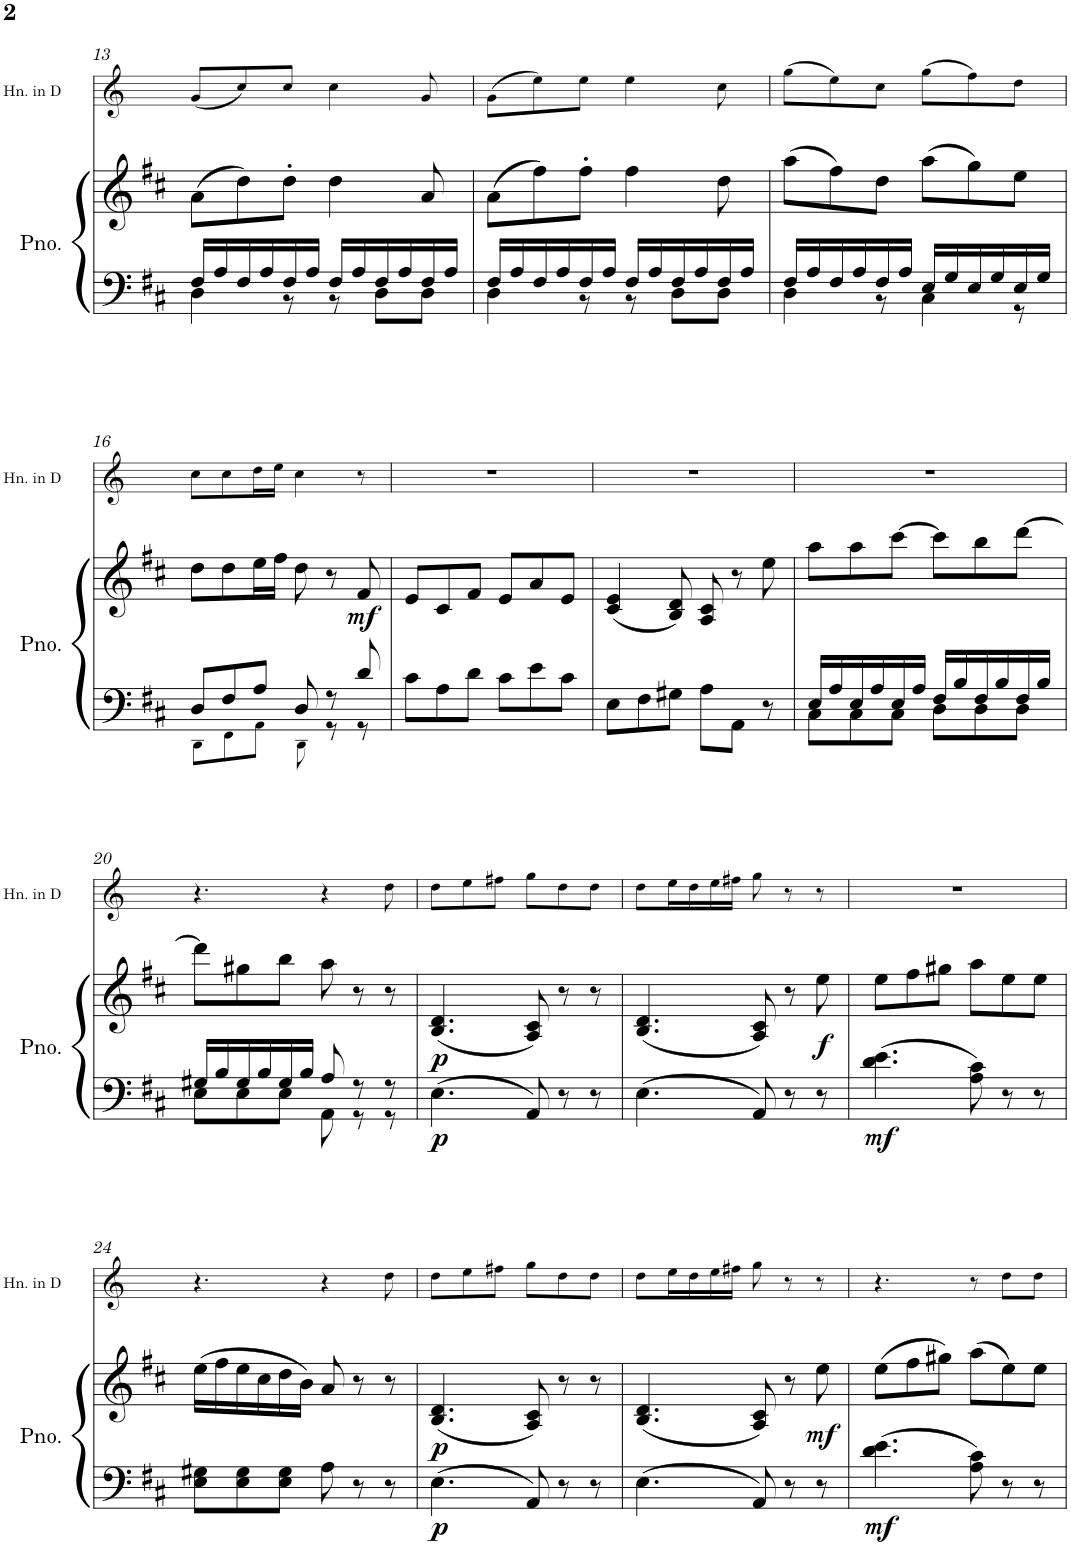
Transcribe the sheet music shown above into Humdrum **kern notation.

**kern	**kern	**dynam	**kern
*part2	*part2	*part2	*part1
*staff3	*staff2	*staff2/3	*staff1
*I"Piano	*	*	*I"Horn in D
*I'Pno.	*	*	*I'Hn. in D
!!LO:PB:g=z
*clefF4	*clefG2	*	*clefG2
*	*	*	*Trd4c7
*k[f#c#]	*k[f#c#]	*	*k[]
*M6/8	*M6/8	*	*M6/8
=13	=13	=13	=13
*^	*	*	*
16F#/LL	4D\	(8a\L	.	(8g/L
16A/	.	.	.	.
16F#/	.	8dd\)	.	8cc/)
16A/	.	.	.	.
16F#/	8r	8dd'\J	.	8cc/J
16A/JJ	.	.	.	.
16F#/LL	8r	4dd\	.	4cc\
16A/	.	.	.	.
16F#/	8D\L	.	.	.
16A/	.	.	.	.
16F#/	8D\J	8a/	.	8g/
16A/JJ	.	.	.	.
=14	=14	=14	=14	=14
16F#/LL	4D\	(8a\L	.	(8g\L
16A/	.	.	.	.
16F#/	.	8ff#\)	.	8ee\)
16A/	.	.	.	.
16F#/	8r	8ff#'\J	.	8ee\J
16A/JJ	.	.	.	.
16F#/LL	8r	4ff#\	.	4ee\
16A/	.	.	.	.
16F#/	8D\L	.	.	.
16A/	.	.	.	.
16F#/	8D\J	8dd\	.	8cc\
16A/JJ	.	.	.	.
=15	=15	=15	=15	=15
16F#/LL	4D\	(8aa\L	.	(8gg\L
16A/	.	.	.	.
16F#/	.	8ff#\)	.	8ee\)
16A/	.	.	.	.
16F#/	8r	8dd\J	.	8cc\J
16A/JJ	.	.	.	.
16E/LL	4C#\	(8aa\L	.	(8gg\L
16G/	.	.	.	.
16E/	.	8gg\)	.	8ff\)
16G/	.	.	.	.
16E/	8r	8ee\J	.	8dd\J
16G/JJ	.	.	.	.
!!LO:LB:g=z
=16	=16	=16	=16	=16
8D/L	8DD!\L	8dd\L	.	8cc\L
8F#/	8FF#!\	8dd\	.	8cc\
8A/J	8AA!\J	16ee\L	.	16dd\L
.	.	16ff#\JJ	.	16ee\JJ
8D/	8DD!\	8dd\	.	4cc\
8r	8r	8r	.	.
!	!	!	!LO:DY:b	!
8d/	8r	8f#/	mf	8r
*v	*v	*	*	*
=17	=17	=17	=17
8c#\L	8e/L	.	2.r
8A\	8c#/	.	.
8d\J	8f#/J	.	.
8c#\L	8e/L	.	.
8e\	8a/	.	.
8c#\J	8e/J	.	.
=18	=18	=18	=18
8E\L	(4c#/ 4e/	.	2.r
8F#\	.	.	.
8G#X\J	8B/ 8d/)	.	.
8A\L	8A/ 8c#/	.	.
8AA\J	8r	.	.
8r	8ee\	.	.
=19	=19	=19	=19
*^	*	*	*
16E/LL	8C#\L	8aa\L	.	2.r
16A/	.	.	.	.
16E/	8C#\	8aa\	.	.
16A/	.	.	.	.
16E/	8C#\J	[8ccc#\J	.	.
16A/JJ	.	.	.	.
16F#/LL	8D\L	8ccc#\L]	.	.
16B/	.	.	.	.
16F#/	8D\	8bb\	.	.
16B/	.	.	.	.
16F#/	8D\J	[8ddd\J	.	.
16B/JJ	.	.	.	.
!!LO:LB:g=z
=20	=20	=20	=20	=20
16G#X/LL	8E\L	8ddd\L]	.	4.r
16B/	.	.	.	.
16G#/	8E\	8gg#X\	.	.
16B/	.	.	.	.
16G#/	8E\J	8bb\J	.	.
16B/JJ	.	.	.	.
8A/	8AA\	8aa\	.	4r
8r	8r	8r	.	.
8r	8r	8r	.	8dd\
=21	=21	=21	=21	=21
!	!	!	!LO:DY:b=2	!
!	!	!	!LO:DY:n=1:b	!
*v	*v	*	*	*
4.E\	(4.B/ 4.d/	p p	8dd\L
.	.	.	8ee\
.	.	.	8ff#X\J
8AA/	8A/ 8c#/)	.	8gg\L
8r	8r	.	8dd\
8r	8r	.	8dd\J
=22	=22	=22	=22
4.E\	(4.B/ 4.d/	.	8dd\L
.	.	.	16ee\L
.	.	.	16dd\
.	.	.	16ee\
.	.	.	16ff#X\JJ
8AA/	8A/ 8c#/)	.	8gg\
8r	8r	.	8r
!	!	!LO:DY:b	!
8r	8ee\	f	8r
=23	=23	=23	=23
!	!	!LO:DY:b=2	!
4.d\ 4.e\	8ee\L	mf	2.r
.	8ff#\	.	.
.	8gg#X\J	.	.
8A\ 8c#\	8aa\L	.	.
8r	8ee\	.	.
8r	8ee\J	.	.
!!LO:LB:g=z
=24	=24	=24	=24
8E\ 8G#X\L	(16ee\LL	.	4.r
.	16ff#\	.	.
8E\ 8G#\	16ee\	.	.
.	16cc#\	.	.
8E\ 8G#\J	16dd\	.	.
.	16b\JJ)	.	.
8A\	8a/	.	4r
8r	8r	.	.
8r	8r	.	8dd\
=25	=25	=25	=25
!	!	!LO:DY:b=2	!
!	!	!LO:DY:n=1:b	!
4.E\	(4.B/ 4.d/	p p	8dd\L
.	.	.	8ee\
.	.	.	8ff#X\J
8AA/	8A/ 8c#/)	.	8gg\L
8r	8r	.	8dd\
8r	8r	.	8dd\J
=26	=26	=26	=26
4.E\	(4.B/ 4.d/	.	8dd\L
.	.	.	16ee\L
.	.	.	16dd\
.	.	.	16ee\
.	.	.	16ff#X\JJ
8AA/	8A/ 8c#/)	.	8gg\
8r	8r	.	8r
!	!	!LO:DY:b	!
8r	8ee\	mf	8r
=27	=27	=27	=27
!	!	!LO:DY:b=2	!
4.d\ 4.e\	(8ee\L	mf	4.r
.	8ff#\	.	.
.	8gg#X\J)	.	.
8A\ 8c#\	(8aa\L	.	8r
8r	8ee\)	.	8dd\L
8r	8ee\J	.	8dd\J
=	=	=	=
*-	*-	*-	*-
